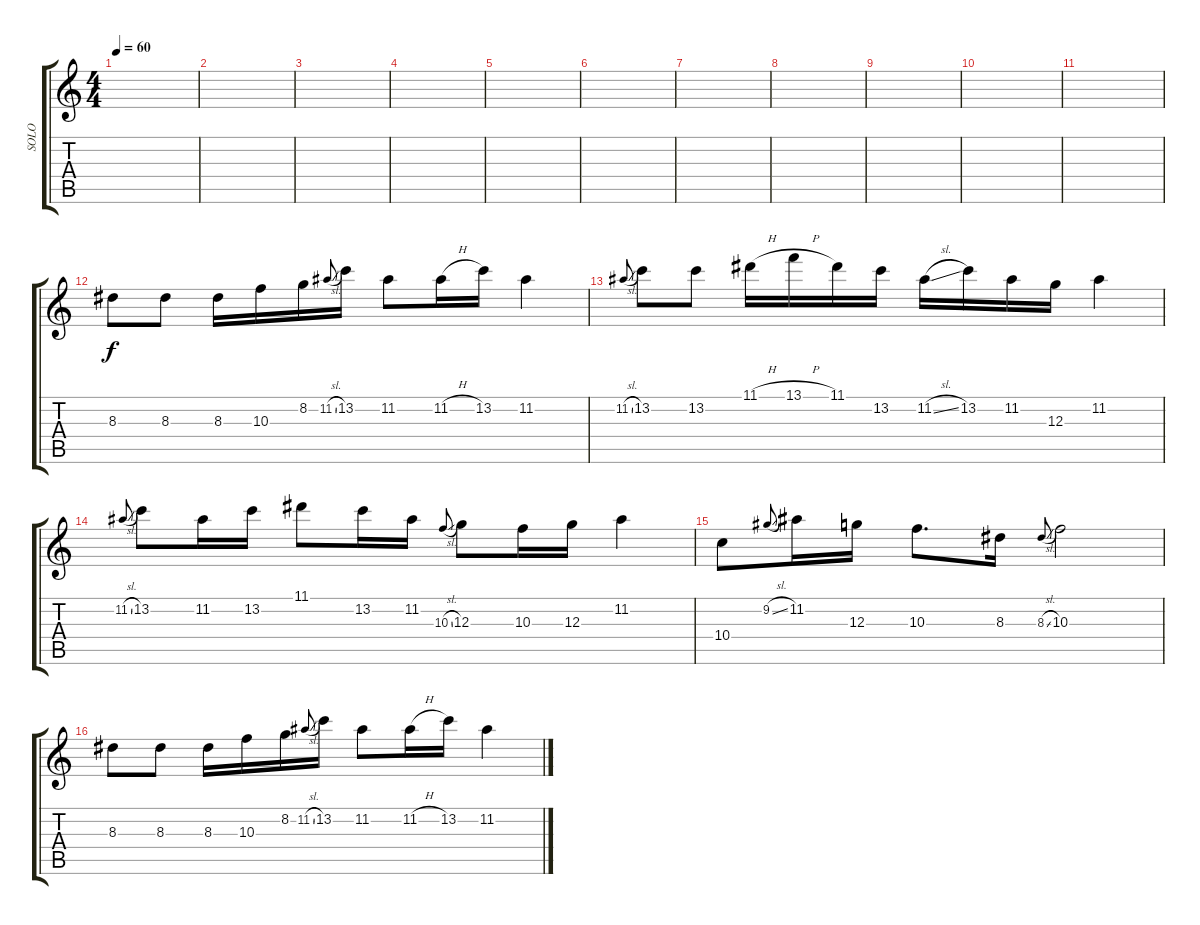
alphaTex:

\track ("SOLO" "SOLO") {instrument acousticguitarnylon}
\staff {score tabs}
\tuning (E4 B3 G3 D3 A2 E2) {hide}
\ts (4 4)
\tempo 60
\clef g2
\ks c
|
|
|
|
|
|
|
|
|
|
|
8.3.8 8.3.8 8.3.16 10.3.16 8.2.16 11.2{sl}.8{gr onbeat} 13.2.16 11.2.8 11.2{h}.16 13.2.16 11.2.4 |
11.2{sl}.8{gr onbeat} 13.2.8 13.2.8 11.1{h}.16 13.1{h}.16 11.1.16 13.2.16 11.2{sl}.16 13.2.16 11.2.16 12.3.16 11.2.4 |
11.2{sl}.8{gr onbeat} 13.2.8 11.2.16 13.2.16 11.1.8 13.2.16 11.2.16 10.3{sl}.8{gr onbeat} 12.3.8 10.3.16 12.3.16 11.2.4 |
10.4.8 9.2{sl}.8{gr onbeat} 11.2.16 12.3.16 10.3.8{d} 8.3.16 8.3{sl}.8{gr onbeat} 10.3.2 |
8.3.8 8.3.8 8.3.16 10.3.16 8.2.16 11.2{sl}.8{gr onbeat} 13.2.16 11.2.8 11.2{h}.16 13.2.16 11.2.4
